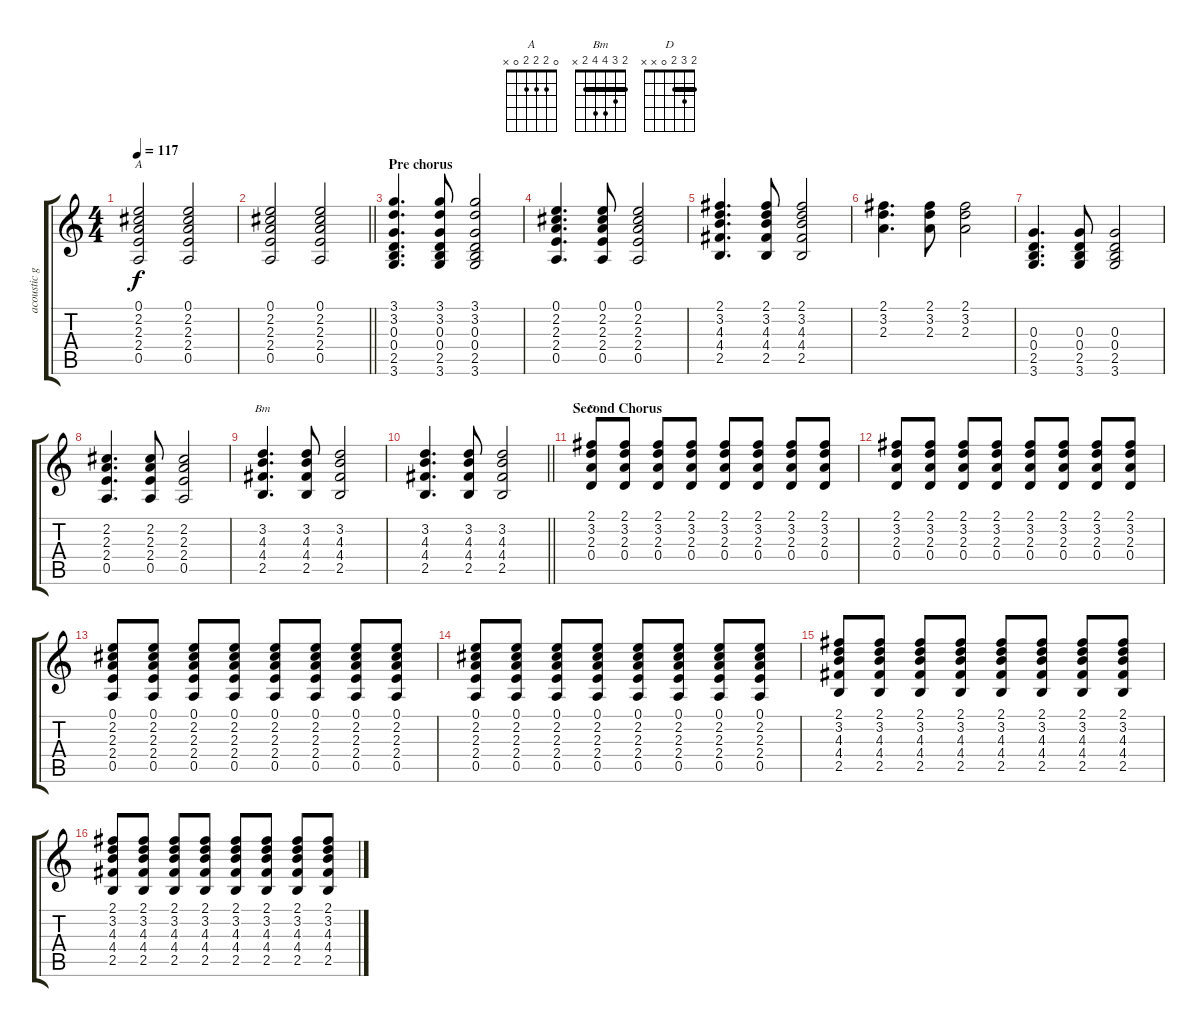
\track ("acoustic guitar" "acoustic g") {instrument electricguitarclean}
\staff {score tabs}
\tuning (E4 B3 G3 D3 A2 E2) {hide}
\chord ("A" 0 2 2 2 0 x)
\chord ("Bm" 2 3 4 4 2 x) {barre 2}
\chord ("D" 2 3 2 0 x x) {barre 2}
\ts (4 4)
\tempo 117
\clef g2
\ks c
(0.1 2.2 2.3 2.4 0.5).2{ch "A" dy f} (0.1 2.2 2.3 2.4 0.5).2 |
\barLineRight lightlight
(0.1 2.2 2.3 2.4 0.5).2 (0.1 2.2 2.3 2.4 0.5).2 |
\section ("" "Pre chorus")
(3.1 3.2 0.3 0.4 2.5 3.6).4{d} (3.1 3.2 0.3 0.4 2.5 3.6).8 (3.1 3.2 0.3 0.4 2.5 3.6).2 |
(0.1 2.2 2.3 2.4 0.5).4{d} (0.1 2.2 2.3 2.4 0.5).8 (0.1 2.2 2.3 2.4 0.5).2 |
(2.1 3.2 4.3 4.4 2.5).4{d} (2.1 3.2 4.3 4.4 2.5).8 (2.1 3.2 4.3 4.4 2.5).2 |
(2.1 3.2 2.3).4{d} (2.1 3.2 2.3).8 (2.1 3.2 2.3).2 |
(0.3 0.4 2.5 3.6).4{d} (0.3 0.4 2.5 3.6).8 (0.3 0.4 2.5 3.6).2 |
(2.2 2.3 2.4 0.5).4{d} (2.2 2.3 2.4 0.5).8 (2.2 2.3 2.4 0.5).2 |
(3.2 4.3 4.4 2.5).4{d ch "Bm"} (3.2 4.3 4.4 2.5).8 (3.2 4.3 4.4 2.5).2 |
\barLineRight lightlight
(3.2 4.3 4.4 2.5).4{d} (3.2 4.3 4.4 2.5).8 (3.2 4.3 4.4 2.5).2 |
\section ("" "Second Chorus")
(2.1 3.2 2.3 0.4).8{ch "D"} (2.1 3.2 2.3 0.4).8 (2.1 3.2 2.3 0.4).8 (2.1 3.2 2.3 0.4).8 (2.1 3.2 2.3 0.4).8 (2.1 3.2 2.3 0.4).8 (2.1 3.2 2.3 0.4).8 (2.1 3.2 2.3 0.4).8 |
(2.1 3.2 2.3 0.4).8 (2.1 3.2 2.3 0.4).8 (2.1 3.2 2.3 0.4).8 (2.1 3.2 2.3 0.4).8 (2.1 3.2 2.3 0.4).8 (2.1 3.2 2.3 0.4).8 (2.1 3.2 2.3 0.4).8 (2.1 3.2 2.3 0.4).8 |
(0.1 2.2 2.3 2.4 0.5).8 (0.1 2.2 2.3 2.4 0.5).8 (0.1 2.2 2.3 2.4 0.5).8 (0.1 2.2 2.3 2.4 0.5).8 (0.1 2.2 2.3 2.4 0.5).8 (0.1 2.2 2.3 2.4 0.5).8 (0.1 2.2 2.3 2.4 0.5).8 (0.1 2.2 2.3 2.4 0.5).8 |
(0.1 2.2 2.3 2.4 0.5).8 (0.1 2.2 2.3 2.4 0.5).8 (0.1 2.2 2.3 2.4 0.5).8 (0.1 2.2 2.3 2.4 0.5).8 (0.1 2.2 2.3 2.4 0.5).8 (0.1 2.2 2.3 2.4 0.5).8 (0.1 2.2 2.3 2.4 0.5).8 (0.1 2.2 2.3 2.4 0.5).8 |
(2.1 3.2 4.3 4.4 2.5).8 (2.1 3.2 4.3 4.4 2.5).8 (2.1 3.2 4.3 4.4 2.5).8 (2.1 3.2 4.3 4.4 2.5).8 (2.1 3.2 4.3 4.4 2.5).8 (2.1 3.2 4.3 4.4 2.5).8 (2.1 3.2 4.3 4.4 2.5).8 (2.1 3.2 4.3 4.4 2.5).8 |
(2.1 3.2 4.3 4.4 2.5).8 (2.1 3.2 4.3 4.4 2.5).8 (2.1 3.2 4.3 4.4 2.5).8 (2.1 3.2 4.3 4.4 2.5).8 (2.1 3.2 4.3 4.4 2.5).8 (2.1 3.2 4.3 4.4 2.5).8 (2.1 3.2 4.3 4.4 2.5).8 (2.1 3.2 4.3 4.4 2.5).8
